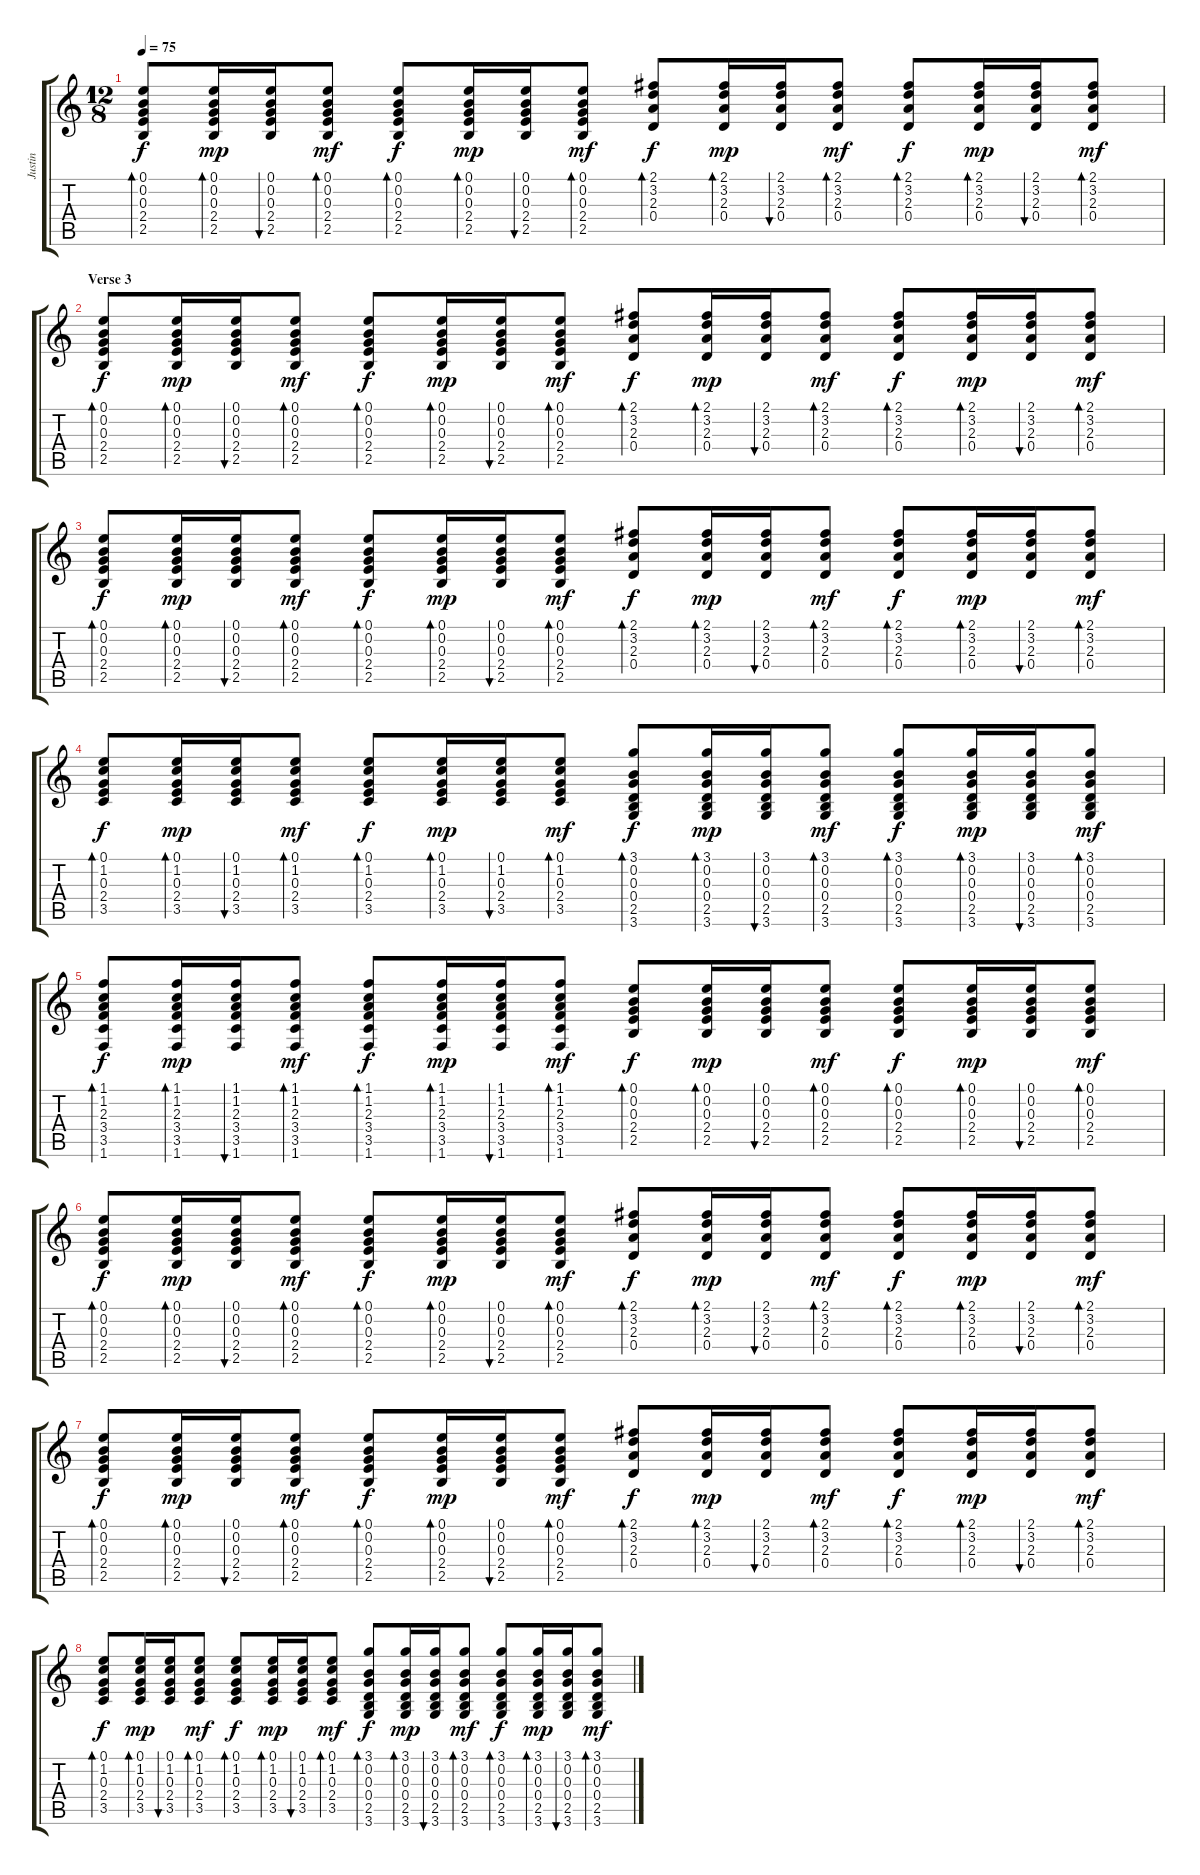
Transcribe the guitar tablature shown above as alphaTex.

\track ("Justin" "Justin") {instrument acousticguitarsteel}
\staff {score tabs}
\tuning (E4 B3 G3 D3 A2 E2) {hide}
\ts (12 8)
\tempo 75
\clef g2
\ks c
(0.1 0.2 0.3 2.4 2.5).8{bd 60 dy f} (0.1 0.2 0.3 2.4 2.5).16{bd 60 dy mp} (0.1 0.2 0.3 2.4 2.5).16{bu 60} (0.1 0.2 0.3 2.4 2.5).8{bd 60 dy mf} (0.1 0.2 0.3 2.4 2.5).8{bd 60 dy f} (0.1 0.2 0.3 2.4 2.5).16{bd 60 dy mp} (0.1 0.2 0.3 2.4 2.5).16{bu 60} (0.1 0.2 0.3 2.4 2.5).8{bd 60 dy mf} (2.1 3.2 2.3 0.4).8{bd 60 dy f} (2.1 3.2 2.3 0.4).16{bd 60 dy mp} (2.1 3.2 2.3 0.4).16{bu 60} (2.1 3.2 2.3 0.4).8{bd 60 dy mf} (2.1 3.2 2.3 0.4).8{bd 60 dy f} (2.1 3.2 2.3 0.4).16{bd 60 dy mp} (2.1 3.2 2.3 0.4).16{bu 60} (2.1 3.2 2.3 0.4).8{bd 60 dy mf} |
\section ("" "Verse 3")
(0.1 0.2 0.3 2.4 2.5).8{bd 60 dy f} (0.1 0.2 0.3 2.4 2.5).16{bd 60 dy mp} (0.1 0.2 0.3 2.4 2.5).16{bu 60} (0.1 0.2 0.3 2.4 2.5).8{bd 60 dy mf} (0.1 0.2 0.3 2.4 2.5).8{bd 60 dy f} (0.1 0.2 0.3 2.4 2.5).16{bd 60 dy mp} (0.1 0.2 0.3 2.4 2.5).16{bu 60} (0.1 0.2 0.3 2.4 2.5).8{bd 60 dy mf} (2.1 3.2 2.3 0.4).8{bd 60 dy f} (2.1 3.2 2.3 0.4).16{bd 60 dy mp} (2.1 3.2 2.3 0.4).16{bu 60} (2.1 3.2 2.3 0.4).8{bd 60 dy mf} (2.1 3.2 2.3 0.4).8{bd 60 dy f} (2.1 3.2 2.3 0.4).16{bd 60 dy mp} (2.1 3.2 2.3 0.4).16{bu 60} (2.1 3.2 2.3 0.4).8{bd 60 dy mf} |
(0.1 0.2 0.3 2.4 2.5).8{bd 60 dy f} (0.1 0.2 0.3 2.4 2.5).16{bd 60 dy mp} (0.1 0.2 0.3 2.4 2.5).16{bu 60} (0.1 0.2 0.3 2.4 2.5).8{bd 60 dy mf} (0.1 0.2 0.3 2.4 2.5).8{bd 60 dy f} (0.1 0.2 0.3 2.4 2.5).16{bd 60 dy mp} (0.1 0.2 0.3 2.4 2.5).16{bu 60} (0.1 0.2 0.3 2.4 2.5).8{bd 60 dy mf} (2.1 3.2 2.3 0.4).8{bd 60 dy f} (2.1 3.2 2.3 0.4).16{bd 60 dy mp} (2.1 3.2 2.3 0.4).16{bu 60} (2.1 3.2 2.3 0.4).8{bd 60 dy mf} (2.1 3.2 2.3 0.4).8{bd 60 dy f} (2.1 3.2 2.3 0.4).16{bd 60 dy mp} (2.1 3.2 2.3 0.4).16{bu 60} (2.1 3.2 2.3 0.4).8{bd 60 dy mf} |
(0.1 1.2 0.3 2.4 3.5).8{bd 60 dy f} (0.1 1.2 0.3 2.4 3.5).16{bd 60 dy mp} (0.1 1.2 0.3 2.4 3.5).16{bu 60} (0.1 1.2 0.3 2.4 3.5).8{bd 60 dy mf} (0.1 1.2 0.3 2.4 3.5).8{bd 60 dy f} (0.1 1.2 0.3 2.4 3.5).16{bd 60 dy mp} (0.1 1.2 0.3 2.4 3.5).16{bu 60} (0.1 1.2 0.3 2.4 3.5).8{bd 60 dy mf} (3.1 0.2 0.3 0.4 2.5 3.6).8{bd 60 dy f} (3.1 0.2 0.3 0.4 2.5 3.6).16{bd 60 dy mp} (3.1 0.2 0.3 0.4 2.5 3.6).16{bu 60} (3.1 0.2 0.3 0.4 2.5 3.6).8{bd 60 dy mf} (3.1 0.2 0.3 0.4 2.5 3.6).8{bd 60 dy f} (3.1 0.2 0.3 0.4 2.5 3.6).16{bd 60 dy mp} (3.1 0.2 0.3 0.4 2.5 3.6).16{bu 60} (3.1 0.2 0.3 0.4 2.5 3.6).8{bd 60 dy mf} |
(1.1 1.2 2.3 3.4 3.5 1.6).8{bd 60 dy f} (1.1 1.2 2.3 3.4 3.5 1.6).16{bd 60 dy mp} (1.1 1.2 2.3 3.4 3.5 1.6).16{bu 60} (1.1 1.2 2.3 3.4 3.5 1.6).8{bd 60 dy mf} (1.1 1.2 2.3 3.4 3.5 1.6).8{bd 60 dy f} (1.1 1.2 2.3 3.4 3.5 1.6).16{bd 60 dy mp} (1.1 1.2 2.3 3.4 3.5 1.6).16{bu 60} (1.1 1.2 2.3 3.4 3.5 1.6).8{bd 60 dy mf} (0.1 0.2 0.3 2.4 2.5).8{bd 60 dy f} (0.1 0.2 0.3 2.4 2.5).16{bd 60 dy mp} (0.1 0.2 0.3 2.4 2.5).16{bu 60} (0.1 0.2 0.3 2.4 2.5).8{bd 60 dy mf} (0.1 0.2 0.3 2.4 2.5).8{bd 60 dy f} (0.1 0.2 0.3 2.4 2.5).16{bd 60 dy mp} (0.1 0.2 0.3 2.4 2.5).16{bu 60} (0.1 0.2 0.3 2.4 2.5).8{bd 60 dy mf} |
(0.1 0.2 0.3 2.4 2.5).8{bd 60 dy f} (0.1 0.2 0.3 2.4 2.5).16{bd 60 dy mp} (0.1 0.2 0.3 2.4 2.5).16{bu 60} (0.1 0.2 0.3 2.4 2.5).8{bd 60 dy mf} (0.1 0.2 0.3 2.4 2.5).8{bd 60 dy f} (0.1 0.2 0.3 2.4 2.5).16{bd 60 dy mp} (0.1 0.2 0.3 2.4 2.5).16{bu 60} (0.1 0.2 0.3 2.4 2.5).8{bd 60 dy mf} (2.1 3.2 2.3 0.4).8{bd 60 dy f} (2.1 3.2 2.3 0.4).16{bd 60 dy mp} (2.1 3.2 2.3 0.4).16{bu 60} (2.1 3.2 2.3 0.4).8{bd 60 dy mf} (2.1 3.2 2.3 0.4).8{bd 60 dy f} (2.1 3.2 2.3 0.4).16{bd 60 dy mp} (2.1 3.2 2.3 0.4).16{bu 60} (2.1 3.2 2.3 0.4).8{bd 60 dy mf} |
(0.1 0.2 0.3 2.4 2.5).8{bd 60 dy f} (0.1 0.2 0.3 2.4 2.5).16{bd 60 dy mp} (0.1 0.2 0.3 2.4 2.5).16{bu 60} (0.1 0.2 0.3 2.4 2.5).8{bd 60 dy mf} (0.1 0.2 0.3 2.4 2.5).8{bd 60 dy f} (0.1 0.2 0.3 2.4 2.5).16{bd 60 dy mp} (0.1 0.2 0.3 2.4 2.5).16{bu 60} (0.1 0.2 0.3 2.4 2.5).8{bd 60 dy mf} (2.1 3.2 2.3 0.4).8{bd 60 dy f} (2.1 3.2 2.3 0.4).16{bd 60 dy mp} (2.1 3.2 2.3 0.4).16{bu 60} (2.1 3.2 2.3 0.4).8{bd 60 dy mf} (2.1 3.2 2.3 0.4).8{bd 60 dy f} (2.1 3.2 2.3 0.4).16{bd 60 dy mp} (2.1 3.2 2.3 0.4).16{bu 60} (2.1 3.2 2.3 0.4).8{bd 60 dy mf} |
(0.1 1.2 0.3 2.4 3.5).8{bd 60 dy f} (0.1 1.2 0.3 2.4 3.5).16{bd 60 dy mp} (0.1 1.2 0.3 2.4 3.5).16{bu 60} (0.1 1.2 0.3 2.4 3.5).8{bd 60 dy mf} (0.1 1.2 0.3 2.4 3.5).8{bd 60 dy f} (0.1 1.2 0.3 2.4 3.5).16{bd 60 dy mp} (0.1 1.2 0.3 2.4 3.5).16{bu 60} (0.1 1.2 0.3 2.4 3.5).8{bd 60 dy mf} (3.1 0.2 0.3 0.4 2.5 3.6).8{bd 60 dy f} (3.1 0.2 0.3 0.4 2.5 3.6).16{bd 60 dy mp} (3.1 0.2 0.3 0.4 2.5 3.6).16{bu 60} (3.1 0.2 0.3 0.4 2.5 3.6).8{bd 60 dy mf} (3.1 0.2 0.3 0.4 2.5 3.6).8{bd 60 dy f} (3.1 0.2 0.3 0.4 2.5 3.6).16{bd 60 dy mp} (3.1 0.2 0.3 0.4 2.5 3.6).16{bu 60} (3.1 0.2 0.3 0.4 2.5 3.6).8{bd 60 dy mf}
